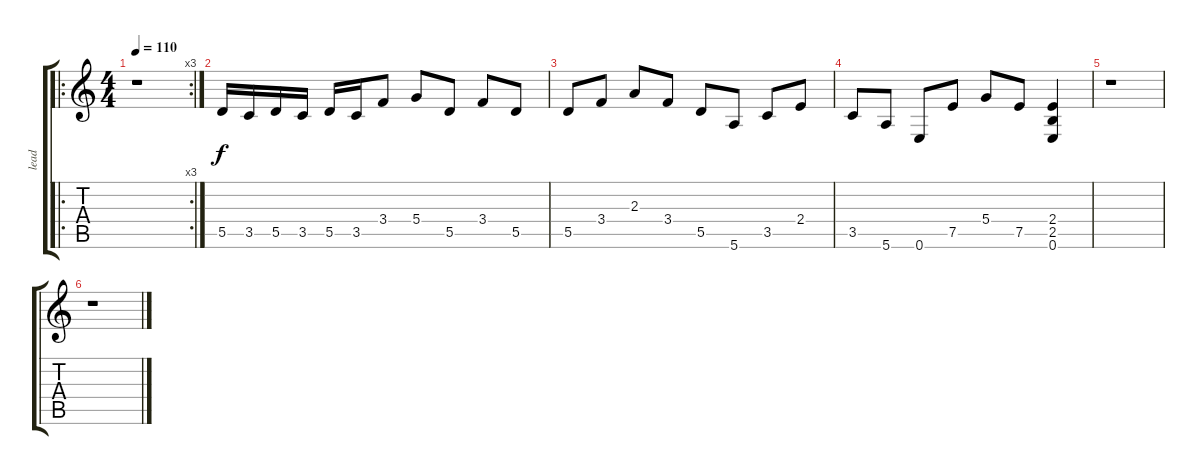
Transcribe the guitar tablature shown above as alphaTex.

\track ("lead" "lead") {instrument overdrivenguitar}
\staff {score tabs}
\tuning (E4 B3 G3 D3 A2 E2) {hide}
\ro
\rc 3
\ts (4 4)
\tempo 110
\clef g2
\ks c
r.1{dy f} |
5.5.16 3.5.16 5.5.16 3.5.16 5.5.16 3.5.16 3.4.8 5.4.8 5.5.8 3.4.8 5.5.8 |
5.5.8 3.4.8 2.3.8 3.4.8 5.5.8 5.6.8 3.5.8 2.4.8 |
3.5.8 5.6.8 0.6.8 7.5.8 5.4.8 7.5.8 (2.4 2.5 0.6).4 |
r.1 |
r.1
